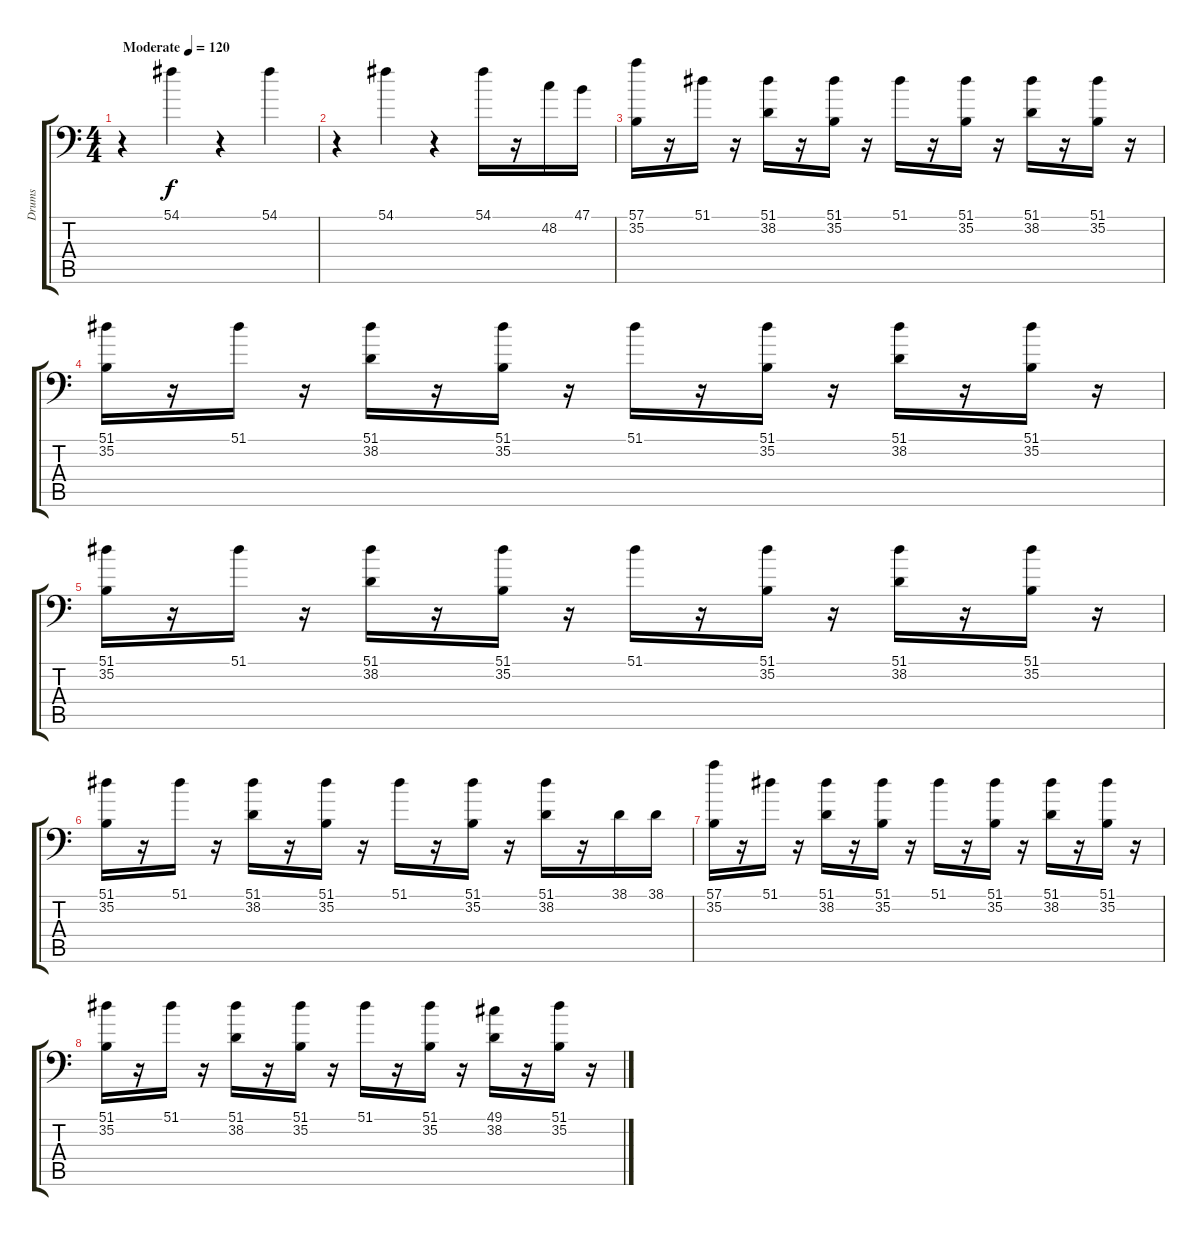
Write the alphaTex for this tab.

\track ("Drums" "Drums") {instrument acousticgrandpiano}
\staff {score tabs}
\tuning (C-1 C-1 C-1 C-1 C-1 C-1) {hide}
\ts (4 4)
\tempo (120 "Moderate")
\clef f4
\ks c
r.4{dy f instrument acousticgrandpiano} 54.1.4 r.4 54.1.4 |
r.4 54.1.4 r.4 54.1.16 r.16 48.2.16 47.1.16 |
(57.1 35.2).16 r.16 51.1.16 r.16 (51.1 38.2).16 r.16 (51.1 35.2).16 r.16 51.1.16 r.16 (51.1 35.2).16 r.16 (51.1 38.2).16 r.16 (51.1 35.2).16 r.16 |
(51.1 35.2).16 r.16 51.1.16 r.16 (51.1 38.2).16 r.16 (51.1 35.2).16 r.16 51.1.16 r.16 (51.1 35.2).16 r.16 (51.1 38.2).16 r.16 (51.1 35.2).16 r.16 |
(51.1 35.2).16 r.16 51.1.16 r.16 (51.1 38.2).16 r.16 (51.1 35.2).16 r.16 51.1.16 r.16 (51.1 35.2).16 r.16 (51.1 38.2).16 r.16 (51.1 35.2).16 r.16 |
(51.1 35.2).16 r.16 51.1.16 r.16 (51.1 38.2).16 r.16 (51.1 35.2).16 r.16 51.1.16 r.16 (51.1 35.2).16 r.16 (51.1 38.2).16 r.16 38.1.16 38.1.16 |
(57.1 35.2).16 r.16 51.1.16 r.16 (51.1 38.2).16 r.16 (51.1 35.2).16 r.16 51.1.16 r.16 (51.1 35.2).16 r.16 (51.1 38.2).16 r.16 (51.1 35.2).16 r.16 |
(51.1 35.2).16 r.16 51.1.16 r.16 (51.1 38.2).16 r.16 (51.1 35.2).16 r.16 51.1.16 r.16 (51.1 35.2).16 r.16 (49.1 38.2).16 r.16 (51.1 35.2).16 r.16
